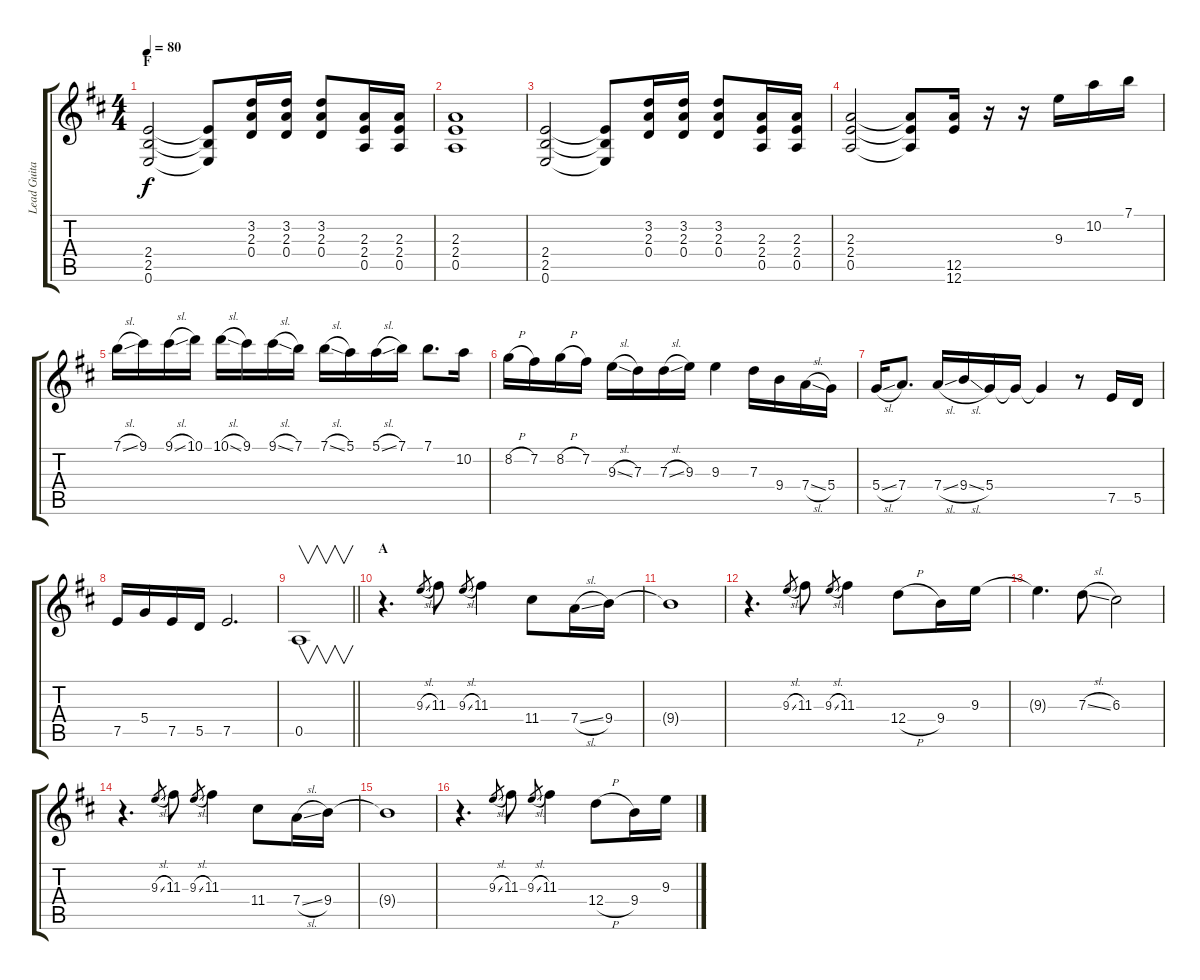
\track ("Lead Guitar" "Lead Guita") {instrument distortionguitar}
\staff {score tabs}
\tuning (E4 B3 G3 D3 A2 E2) {hide}
\ts (4 4)
\section ("" "F")
\tempo 80
\clef g2
\ks d
(2.4 2.5 0.6).2{dy f} (2.4{t} 2.5{t} 0.6{t}).8 (3.2 2.3 0.4).16 (3.2 2.3 0.4).16 (3.2 2.3 0.4).8 (2.3 2.4 0.5).16 (2.3 2.4 0.5).16 |
(2.3 2.4 0.5).1 |
(2.4 2.5 0.6).2 (2.4{t} 2.5{t} 0.6{t}).8 (3.2 2.3 0.4).16 (3.2 2.3 0.4).16 (3.2 2.3 0.4).8 (2.3 2.4 0.5).16 (2.3 2.4 0.5).16 |
(2.3 2.4 0.5).2 (2.3{t} 2.4{t} 0.5{t}).8 (12.5 12.6).16 r.16 r.16 9.3.16 10.2.16 7.1.16 |
7.1{sl}.16 9.1.16 9.1{sl}.16 10.1.16 10.1{sl}.16 9.1.16 9.1{sl}.16 7.1.16 7.1{sl}.16 5.1.16 5.1{sl}.16 7.1.16 7.1.8{d} 10.2.16 |
8.2{h}.16 7.2.16 8.2{h}.16 7.2.16 9.3{sl}.16 7.3.16 7.3{sl}.16 9.3.16 9.3.4 7.3.16 9.4.16 7.4{sl}.16 5.4.16 |
5.4{sl}.16 7.4.8{d} 7.4{sl}.16 9.4{sl}.16 5.4.16 5.4{t}.16 5.4{t}.4 r.8 7.5.16 5.5.16 |
7.5.16 5.4.16 7.5.16 5.5.16 7.5.2{d} |
\barLineRight lightlight
0.5.1{v} |
\section ("" "A")
r.4{d} 9.3{sl}.8{gr} 11.3.8 9.3{sl}.8{gr} 11.3.4 11.4.8 7.4{sl}.16 9.4.16 |
9.4{t}.1 |
r.4{d} 9.3{sl}.8{gr} 11.3.8 9.3{sl}.8{gr} 11.3.4 12.4{h}.8 9.4.16 9.3.16 |
9.3{t}.4{d} 7.3{sl}.8 6.3.2 |
r.4{d} 9.3{sl}.8{gr} 11.3.8 9.3{sl}.8{gr} 11.3.4 11.4.8 7.4{sl}.16 9.4.16 |
9.4{t}.1 |
r.4{d} 9.3{sl}.8{gr} 11.3.8 9.3{sl}.8{gr} 11.3.4 12.4{h}.8 9.4.16 9.3.16
